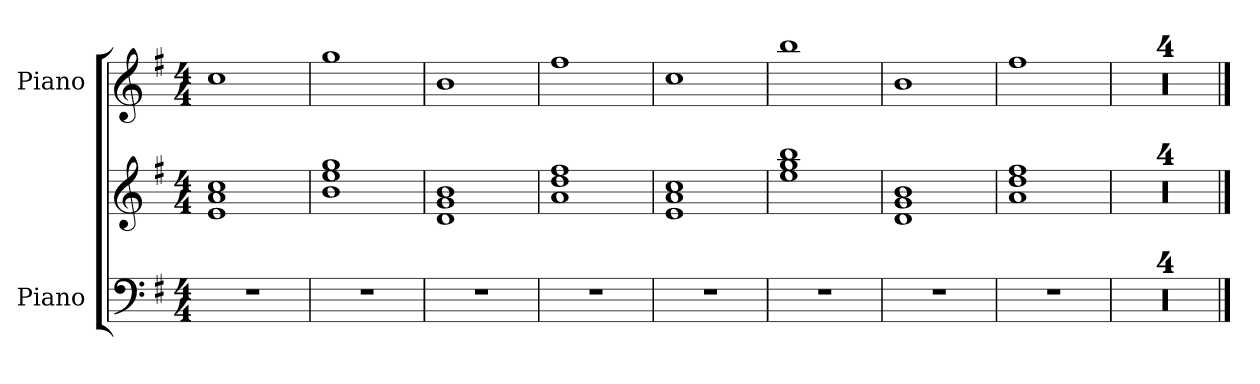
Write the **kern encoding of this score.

**kern	**kern	**kern
*part2	*part2	*part1
*staff3	*staff2	*staff1
*I"Piano	*	*I"Piano
*I'Pno.	*	*I'Pno.
*clefF4	*clefG2	*clefG2
*k[f#]	*k[f#]	*k[f#]
*M4/4	*M4/4	*M4/4
=1	=1	=1
1r	1e 1a 1cc	1cc
=2	=2	=2
1r	1b 1ee 1gg	1gg
=3	=3	=3
1r	1d 1g 1b	1b
=4	=4	=4
1r	1a 1dd 1ff#	1ff#
=5	=5	=5
1r	1e 1a 1cc	1cc
=6	=6	=6
1r	1ee 1gg 1bb	1bb
=7	=7	=7
1r	1d 1g 1b	1b
=8	=8	=8
1r	1a 1dd 1ff#	1ff#
!!LO:LB:g=z
=9	=9	=9
1r	1r	1r
=10	=10	=10
1r	1r	1r
=11	=11	=11
1r	1r	1r
=12	=12	=12
1r	1r	1r
==	==	==
*-	*-	*-
